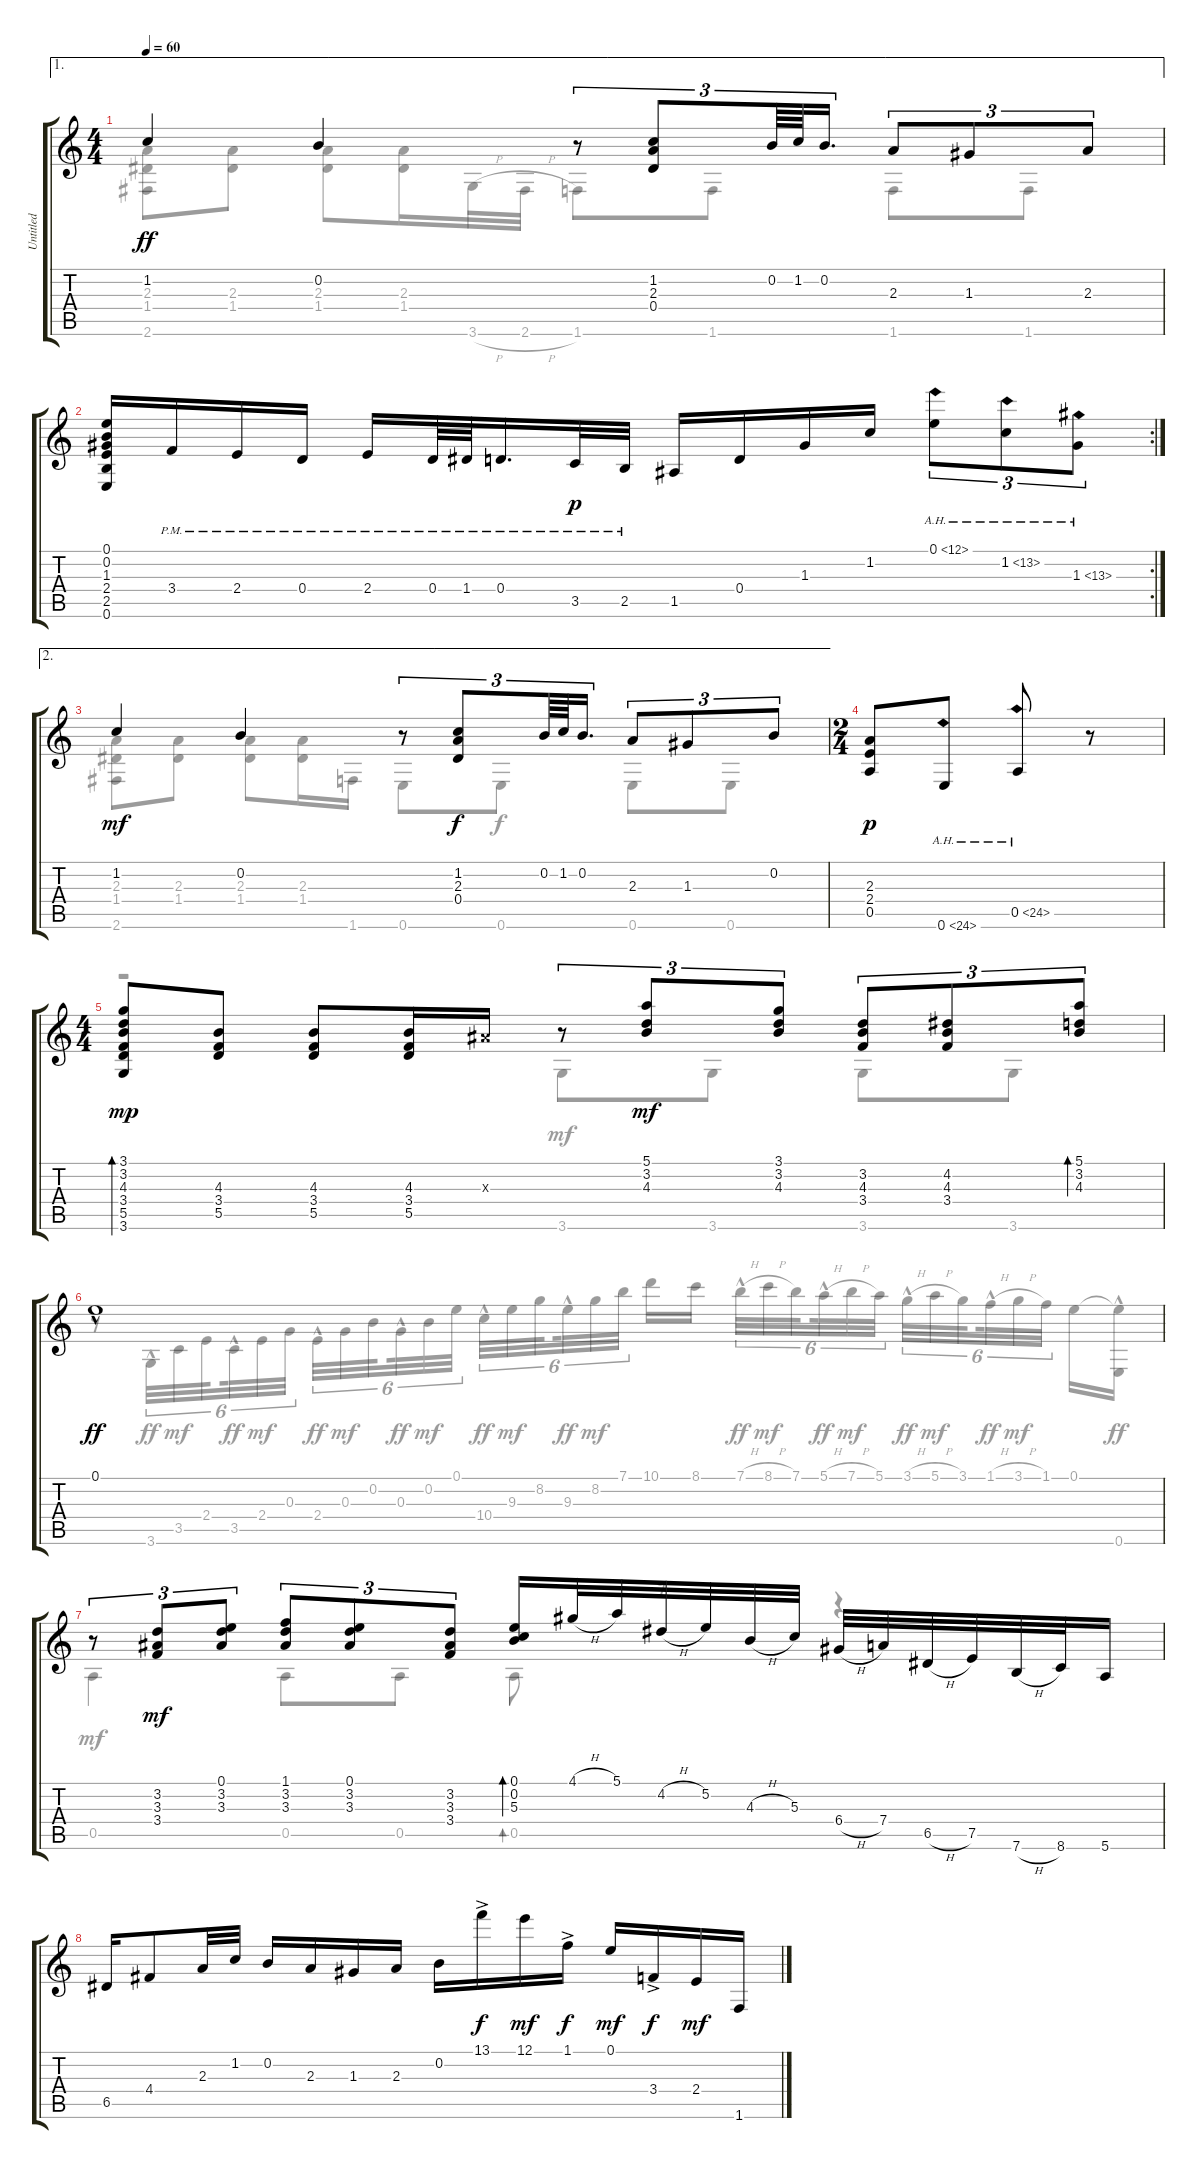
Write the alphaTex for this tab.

\track ("Untitled" "Untitled") {instrument acousticguitarnylon}
\staff {score tabs}
\tuning (E4 B3 G3 D3 A2 E2) {hide}
\voice
\ae 1
\ts (4 4)
\tempo 60
\clef g2
\ks c
1.2.4{dy ff} 0.2.4 r.8{tu (3 2)} (1.2 2.3 0.4).8{tu (3 2)} 0.2.64{tu (3 2)} 1.2.64{tu (3 2)} 0.2.16{d tu (3 2)} 2.3.8{tu (3 2)} 1.3.8{tu (3 2)} 2.3.8{tu (3 2)} |
\rc 2
(0.1 0.2 1.3 2.4 2.5 0.6).16 3.4{pm}.16 2.4{pm}.16 0.4{pm}.16 2.4{pm}.16 0.4{pm}.64 1.4{pm}.64 0.4{pm}.16{d} 3.5{pm}.32{dy p} 2.5{pm}.32 1.5.16 0.4.16 1.3.16 1.2.16 0.1{ah 12}.8{tu (3 2)} 1.2{ah 12}.8{tu (3 2)} 1.3{ah 12}.8{tu (3 2)} |
\ae 2
1.2.4{dy mf} 0.2.4 r.8{tu (3 2)} (1.2 2.3 0.4).8{tu (3 2) dy f} 0.2.64{tu (3 2)} 1.2.64{tu (3 2)} 0.2.16{d tu (3 2)} 2.3.8{tu (3 2)} 1.3.8{tu (3 2)} 0.2.8{tu (3 2)} |
\ts (2 4)
(2.3 2.4 0.5).8{dy p} 0.6{ah 24}.8 0.5{ah 24}.8 r.8 |
\ts (4 4)
(3.1 3.2 4.3 3.4 5.5 3.6).8{bd 30 dy mp} (4.3 3.4 5.5).8 (4.3 3.4 5.5).8 (4.3 3.4 5.5).16 3.3{x}.16 r.8{tu (3 2)} (5.1 3.2 4.3).8{tu (3 2) dy mf} (3.1 3.2 4.3).8{tu (3 2)} (3.2 4.3 3.4).8{tu (3 2)} (4.2 4.3 3.4).8{tu (3 2)} (5.1 3.2 4.3).8{tu (3 2) bd 30} |
0.1{hac}.1{dy ff} |
r.8{tu (3 2)} (3.2 3.3 3.4).8{tu (3 2) dy mf} (0.1 3.2 3.3).8{tu (3 2)} (1.1 3.2 3.3).8{tu (3 2)} (0.1 3.2 3.3).8{tu (3 2)} (3.2 3.3 3.4).8{tu (3 2)} (0.1 0.2 5.3).16{bd 30} 4.1{h}.32 5.1.32 4.2{h}.32 5.2.32 4.3{h}.32 5.3.32 6.4{h}.32 7.4.32 6.5{h}.32 7.5.32 7.6{h}.32 8.6.32 5.6.16 |
6.5.16 4.4.8 2.3.32 1.2.32 0.2.16 2.3.16 1.3.16 2.3.16 0.2.16 13.1{ac}.16{dy f} 12.1.16{dy mf} 1.1{ac}.16{dy f} 0.1.16{dy mf} 3.4{ac}.16{dy f} 2.4.16{dy mf} 1.6.16
\voice
\clef g2
\ottava regular
\simile none
\ks c
(2.3 1.4 2.6).8{dy ff} (2.3 1.4).8 (2.3 1.4).8 (2.3 1.4).16 3.6{h}.32 2.6{h}.32 1.6.8 1.6.8 1.6.8 1.6.8 |
|
(2.3 1.4 2.6).8{dy mf} (2.3 1.4).8 (2.3 1.4).8 (2.3 1.4).16 1.6.16 0.6.8 0.6.8{dy f} 0.6.8 0.6.8 |
|
r.2 3.6.8{dy mf} 3.6.8 3.6.8 3.6.8 |
r.8 3.6{hac}.32{tu (6 4) dy ff} 3.5.32{tu (6 4) dy mf} 2.4.32{tu (6 4) beam splitsecondary} 3.5{hac}.32{tu (6 4) dy ff} 2.4.32{tu (6 4) dy mf} 0.3.32{tu (6 4)} 2.4{hac}.32{tu (6 4) dy ff} 0.3.32{tu (6 4) dy mf} 0.2.32{tu (6 4) beam splitsecondary} 0.3{hac}.32{tu (6 4) dy ff} 0.2.32{tu (6 4) dy mf} 0.1.32{tu (6 4) beam splitsecondary} 10.4{hac}.32{tu (6 4) dy ff} 9.3.32{tu (6 4) dy mf} 8.2.32{tu (6 4) beam splitsecondary} 9.3{hac}.32{tu (6 4) dy ff} 8.2.32{tu (6 4) dy mf} 7.1.32{tu (6 4)} 10.1.16 8.1.16{beam splitsecondary} 7.1{h hac}.32{tu (6 4) dy ff} 8.1{h}.32{tu (6 4) dy mf} 7.1.32{tu (6 4) beam splitsecondary} 5.1{h hac}.32{tu (6 4) dy ff} 7.1{h}.32{tu (6 4) dy mf} 5.1.32{tu (6 4)} 3.1{h hac}.32{tu (6 4) dy ff} 5.1{h}.32{tu (6 4) dy mf} 3.1.32{tu (6 4) beam splitsecondary} 1.1{h hac}.32{tu (6 4) dy ff} 3.1{h}.32{tu (6 4) dy mf} 1.1.32{tu (6 4) beam splitsecondary} 0.1.16 (0.1{t} 0.6{hac}).16{dy ff} |
0.5.4{dy mf} 0.5.8 0.5.8 0.5.8{bd 30} r.8 r.4 |
